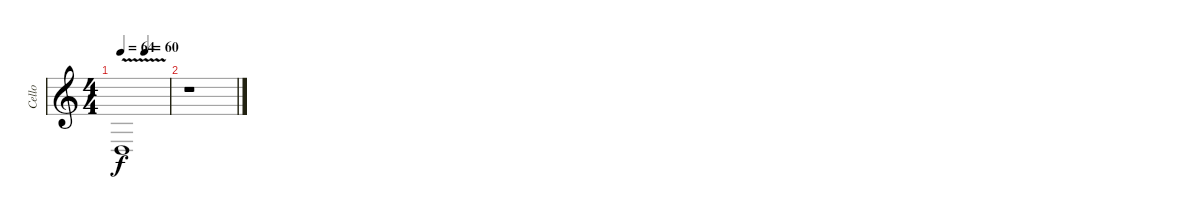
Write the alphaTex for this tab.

\track ("Cello" "Cello") {instrument cello}
\staff {score}
\tuning (E4 B3 G3 D3 A2 E2) {hide}
\ts (4 4)
\tempo 64
\tempo (60 0.5)
\clef g2
\ks c
5.5{v}.1{dy f volume 0} |
r.1
